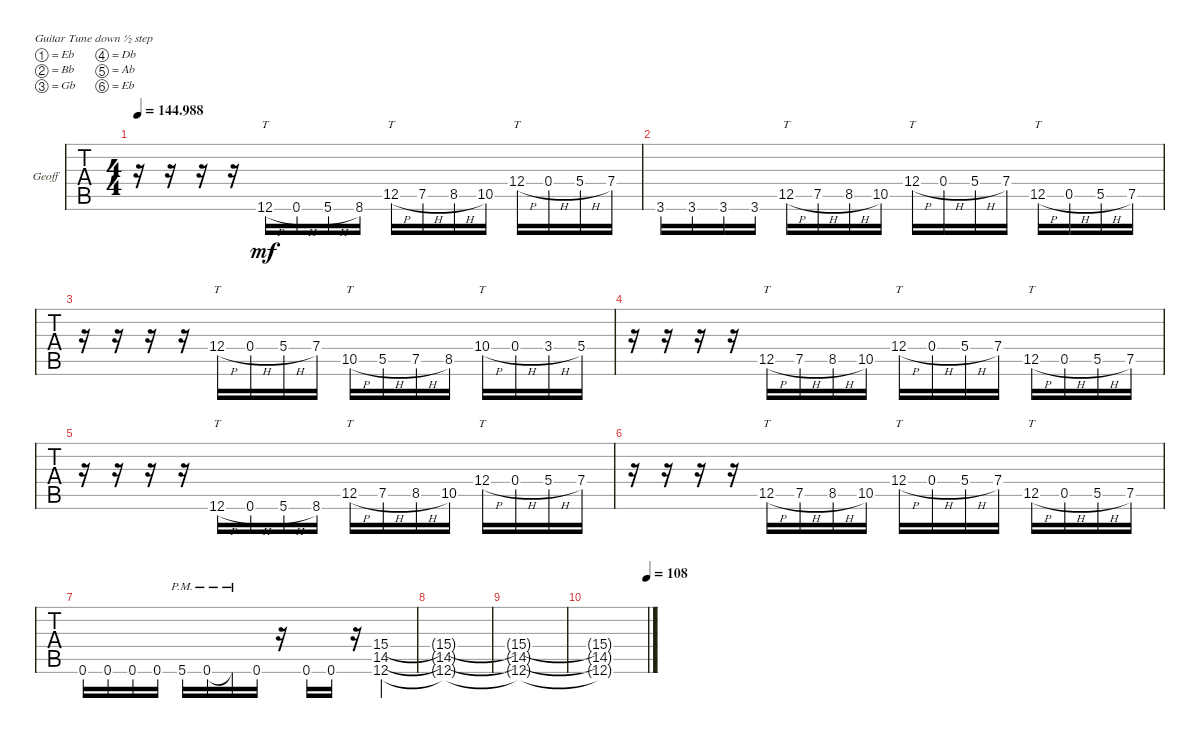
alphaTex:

\defaultSystemsLayout 4
\bracketExtendMode groupsimilarinstruments
\firstSystemTrackNameOrientation horizontal
\otherSystemsTrackNameOrientation horizontal
\track ("Geoff" "Geoff") {instrument acousticguitarsteel}
\staff {tabs}
\tuning (Eb4 Bb3 Gb3 Db3 Ab2 Eb2)
\ts (4 4)
\tempo
144.988
\accidentals auto
\clef g2
\ottava regular
\simile none
\ks c
r.16{dy mf} r.16 r.16 r.16 12.6{h}.16{tt} 0.6{h}.16 5.6{h}.16 8.6.16 12.5{h}.16{tt} 7.5{h}.16 8.5{h}.16 10.5.16 12.4{h}.16{tt} 0.4{h}.16 5.4{h}.16 7.4.16 |
3.6.16 3.6.16 3.6.16 3.6.16 12.5{h}.16{tt} 7.5{h}.16 8.5{h}.16 10.5.16 12.4{h}.16{tt} 0.4{h}.16 5.4{h}.16 7.4.16 12.5{h}.16{tt} 0.5{h}.16 5.5{h}.16 7.5.16 |
r.16 r.16 r.16 r.16 12.4{h}.16{tt} 0.4{h}.16 5.4{h}.16 7.4.16 10.5{h}.16{tt} 5.5{h}.16 7.5{h}.16 8.5.16 10.4{h}.16{tt} 0.4{h}.16 3.4{h}.16 5.4.16 |
r.16 r.16 r.16 r.16 12.5{h}.16{tt} 7.5{h}.16 8.5{h}.16 10.5.16 12.4{h}.16{tt} 0.4{h}.16 5.4{h}.16 7.4.16 12.5{h}.16{tt} 0.5{h}.16 5.5{h}.16 7.5.16 |
r.16 r.16 r.16 r.16 12.6{h}.16{tt} 0.6{h}.16 5.6{h}.16 8.6.16 12.5{h}.16{tt} 7.5{h}.16 8.5{h}.16 10.5.16 12.4{h}.16{tt} 0.4{h}.16 5.4{h}.16 7.4.16 |
r.16 r.16 r.16 r.16 12.5{h}.16{tt} 7.5{h}.16 8.5{h}.16 10.5.16 12.4{h}.16{tt} 0.4{h}.16 5.4{h}.16 7.4.16 12.5{h}.16{tt} 0.5{h}.16 5.5{h}.16 7.5.16 |
0.6.16 0.6.16 0.6.16 0.6.16 5.6{pm}.16 0.6{pm}.16 0.6{pm t}.16 0.6.16 r.16 0.6.16 0.6.16 r.16 (12.6 14.5 15.4).4 |
(12.6{t} 14.5{t} 15.4{t}).1 |
(12.6{t} 14.5{t} 15.4{t}).1 |
\tempo (108 1)
(12.6{t} 14.5{t} 15.4{t}).1
